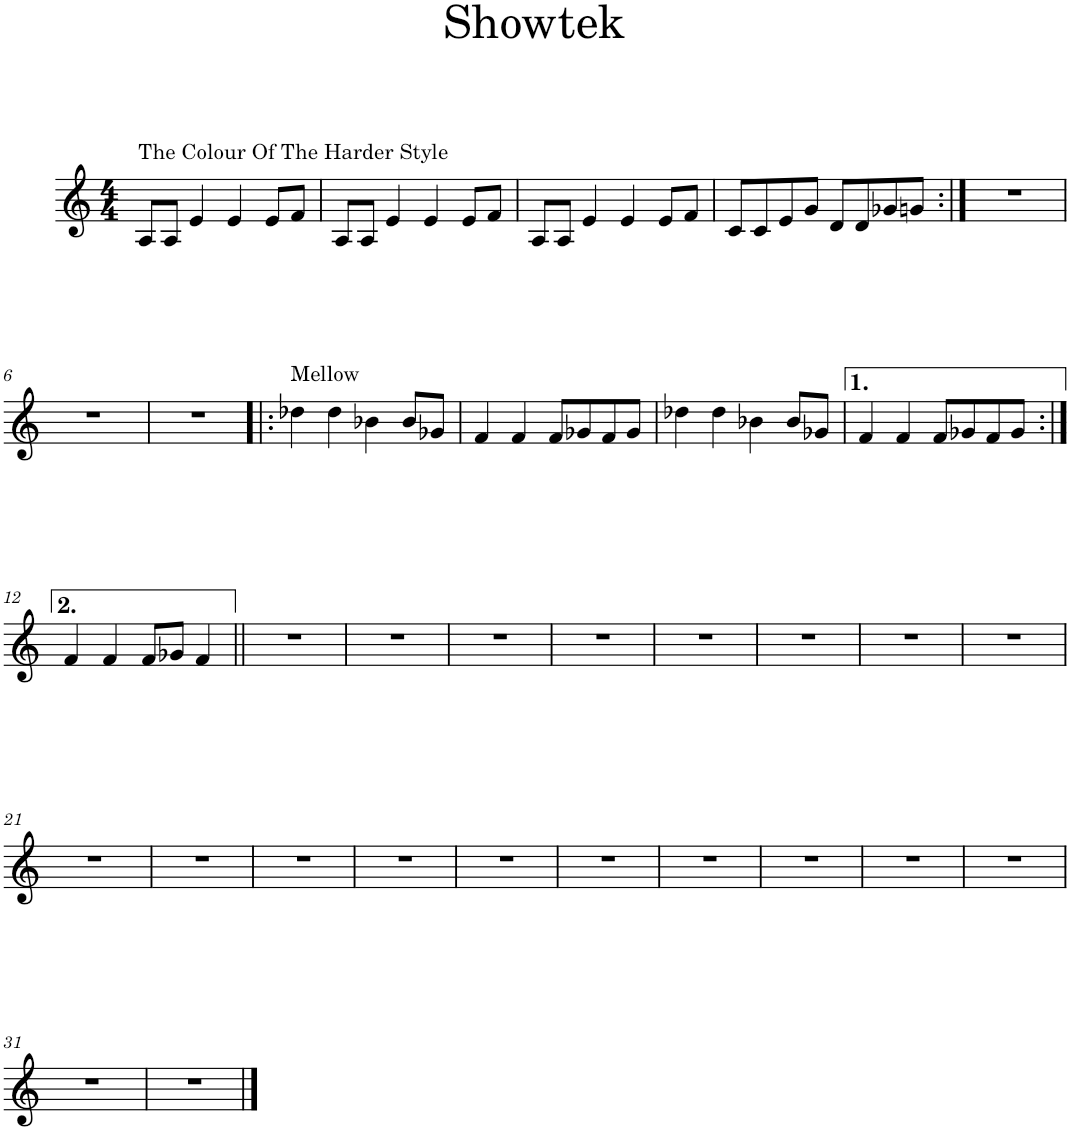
**kern
*part1
*staff1
*I"Bb Trumpet
*I'Bb Tpt.
*clefG2
*Trd1c2
*k[]
*M4/4
=1
!LO:TX:a:t=The Colour Of The Harder Style
8A/L
8A/J
4e/
4e/
8e/L
8f/J
=2
8A/L
8A/J
4e/
4e/
8e/L
8f/J
=3
8A/L
8A/J
4e/
4e/
8e/L
8f/J
=4
8c/L
8c/
8e/
8g/J
8d/L
8d/
8g-X/
8gn/J
=5:|!
1r
!!LO:LB:g=z
=6
1r
=7
1r
=8!|:
!LO:TX:a:t=Mellow
4dd-X\
4dd-\
4b-X\
8b-/L
8g-X/J
=9
4f/
4f/
8f/L
8g-X/
8f/
8g-/J
=10
4dd-X\
4dd-\
4b-X\
8b-/L
8g-X/J
=11
4f/
4f/
8f/L
8g-X/
8f/
8g-/J
!!LO:LB:g=z
=12:|!
4f/
4f/
8f/L
8g-X/J
4f/
=13||
1r
=14
1r
=15
1r
=16
1r
=17
1r
=18
1r
=19
1r
=20
1r
!!LO:LB:g=z
=21
1r
=22
1r
=23
1r
=24
1r
=25
1r
=26
1r
=27
1r
=28
1r
=29
1r
=30
1r
!!LO:LB:g=z
=31
1r
=32
1r
==
*-
